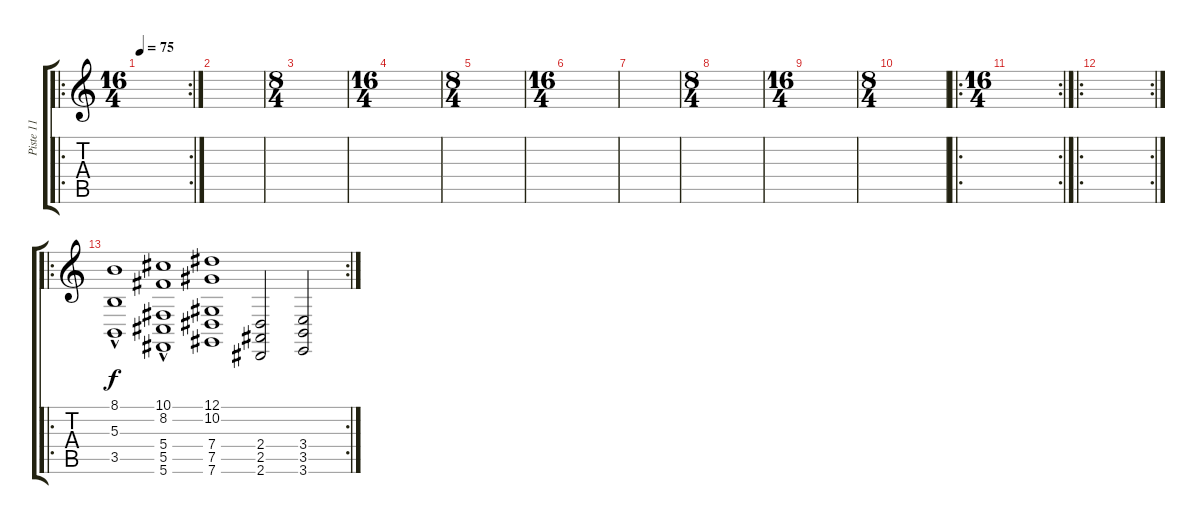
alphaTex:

\track ("Piste 11" "Piste 11") {instrument choiraahs}
\staff {score tabs}
\tuning (Eb4 Bb3 Gb3 Db3 Ab2 Db2) {hide}
\ro
\rc 2
\ts (16 4)
\tempo 75
\clef g2
\ks c
|
|
\ts (8 4)
|
\ts (16 4)
|
\ts (8 4)
|
\ts (16 4)
|
|
\ts (8 4)
|
\ts (16 4)
|
\ts (8 4)
|
\ro
\rc 2
\ts (16 4)
|
\ro
\rc 2
|
\ro
\rc 2
(8.1{hac} 5.3{hac} 3.5{hac}).1 (10.1{hac} 8.2{hac} 5.4{hac} 5.5{hac} 5.6{hac}).1 (12.1 10.2 7.4 7.5 7.6).1 (2.4 2.5 2.6).2 (3.4 3.5 3.6).2
